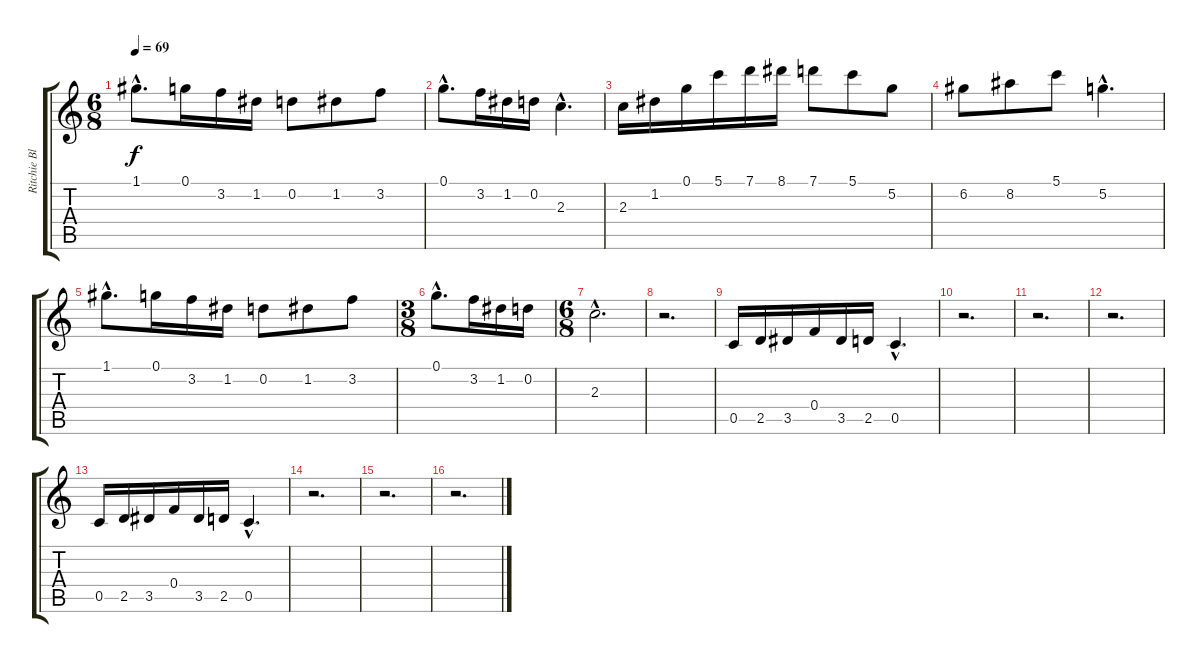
\track ("Ritchie Blackmore" "Ritchie Bl") {instrument acousticguitarsteel}
\staff {score tabs}
\tuning (G4 D4 Bb3 F3 C3 G2) {hide}
\ts (6 8)
\tempo 69
\clef g2
\ks c
1.1{hac}.8{d dy f} 0.1.16 3.2.16 1.2.16 0.2.8 1.2.8 3.2.8 |
0.1{hac}.8{d} 3.2.16 1.2.16 0.2.16 2.3{hac}.4{d} |
2.3.16 1.2.16 0.1.16 5.1.16 7.1.16 8.1.16 7.1.8 5.1.8 5.2.8 |
6.2.8 8.2.8 5.1.8 5.2{hac}.4{d} |
1.1{hac}.8{d} 0.1.16 3.2.16 1.2.16 0.2.8 1.2.8 3.2.8 |
\ts (3 8)
0.1{hac}.8{d} 3.2.16 1.2.16 0.2.16 |
\ts (6 8)
2.3{hac}.2{d} |
r.2{d} |
0.5.16 2.5.16 3.5.16 0.4.16 3.5.16 2.5.16 0.5{hac}.4{d} |
r.2{d} |
r.2{d} |
r.2{d} |
0.5.16 2.5.16 3.5.16 0.4.16 3.5.16 2.5.16 0.5{hac}.4{d} |
r.2{d} |
r.2{d} |
r.2{d}
